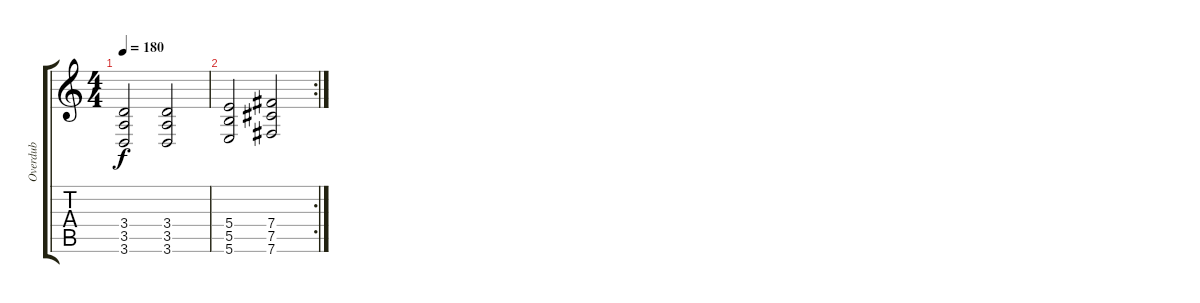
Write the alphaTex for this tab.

\track ("Overdub" "Overdub") {instrument distortionguitar}
\staff {score tabs}
\tuning (Db4 Ab3 E3 B2 Gb2 B1) {hide}
\ts (4 4)
\tempo 180
\clef g2
\ks c
(3.4 3.5 3.6).2{dy f} (3.4 3.5 3.6).2 |
\rc 2
(5.4 5.5 5.6).2 (7.4 7.5 7.6).2
